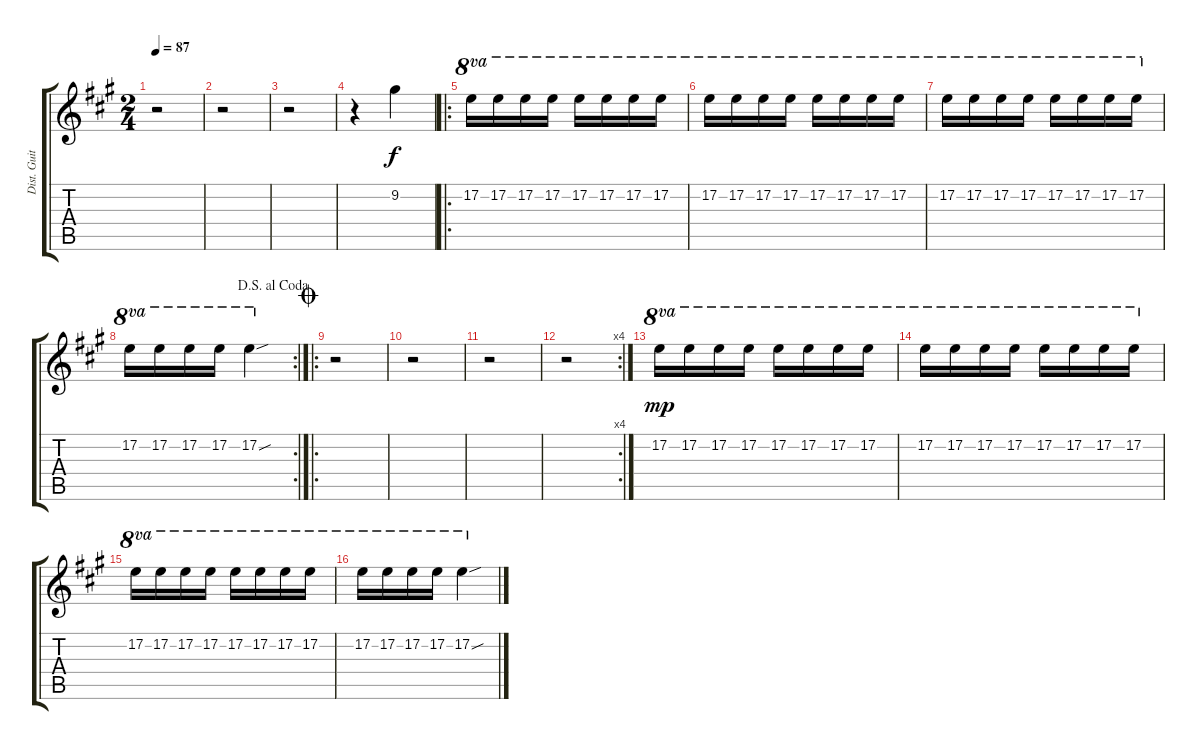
\track ("Dist. Guitar L" "Dist. Guit") {instrument distortionguitar}
\staff {score tabs}
\tuning (E4 B3 G3 D3 A2 E2) {hide}
\ts (2 4)
\tempo 87
\clef g2
\ks a
r.2{dy f} |
r.2 |
r.2 |
r.4 9.2.4 |
\ro
17.2.16{ot 8va} 17.2.16{ot 8va} 17.2.16{ot 8va} 17.2.16{ot 8va} 17.2.16{ot 8va} 17.2.16{ot 8va} 17.2.16{ot 8va} 17.2.16{ot 8va} |
17.2.16{ot 8va} 17.2.16{ot 8va} 17.2.16{ot 8va} 17.2.16{ot 8va} 17.2.16{ot 8va} 17.2.16{ot 8va} 17.2.16{ot 8va} 17.2.16{ot 8va} |
17.2.16{ot 8va} 17.2.16{ot 8va} 17.2.16{ot 8va} 17.2.16{ot 8va} 17.2.16{ot 8va} 17.2.16{ot 8va} 17.2.16{ot 8va} 17.2.16{ot 8va} |
\rc 2
\jump dalsegnoalcoda
17.2.16{ot 8va} 17.2.16{ot 8va} 17.2.16{ot 8va} 17.2.16{ot 8va} 17.2{sou}.4{ot 8va} |
\ro
\jump coda
r.2 |
r.2 |
r.2 |
\rc 4
r.2 |
17.2.16{ot 8va dy mp} 17.2.16{ot 8va} 17.2.16{ot 8va} 17.2.16{ot 8va} 17.2.16{ot 8va} 17.2.16{ot 8va} 17.2.16{ot 8va} 17.2.16{ot 8va} |
17.2.16{ot 8va} 17.2.16{ot 8va} 17.2.16{ot 8va} 17.2.16{ot 8va} 17.2.16{ot 8va} 17.2.16{ot 8va} 17.2.16{ot 8va} 17.2.16{ot 8va} |
17.2.16{ot 8va} 17.2.16{ot 8va} 17.2.16{ot 8va} 17.2.16{ot 8va} 17.2.16{ot 8va} 17.2.16{ot 8va} 17.2.16{ot 8va} 17.2.16{ot 8va} |
17.2.16{ot 8va} 17.2.16{ot 8va} 17.2.16{ot 8va} 17.2.16{ot 8va} 17.2{sou}.4{ot 8va}
